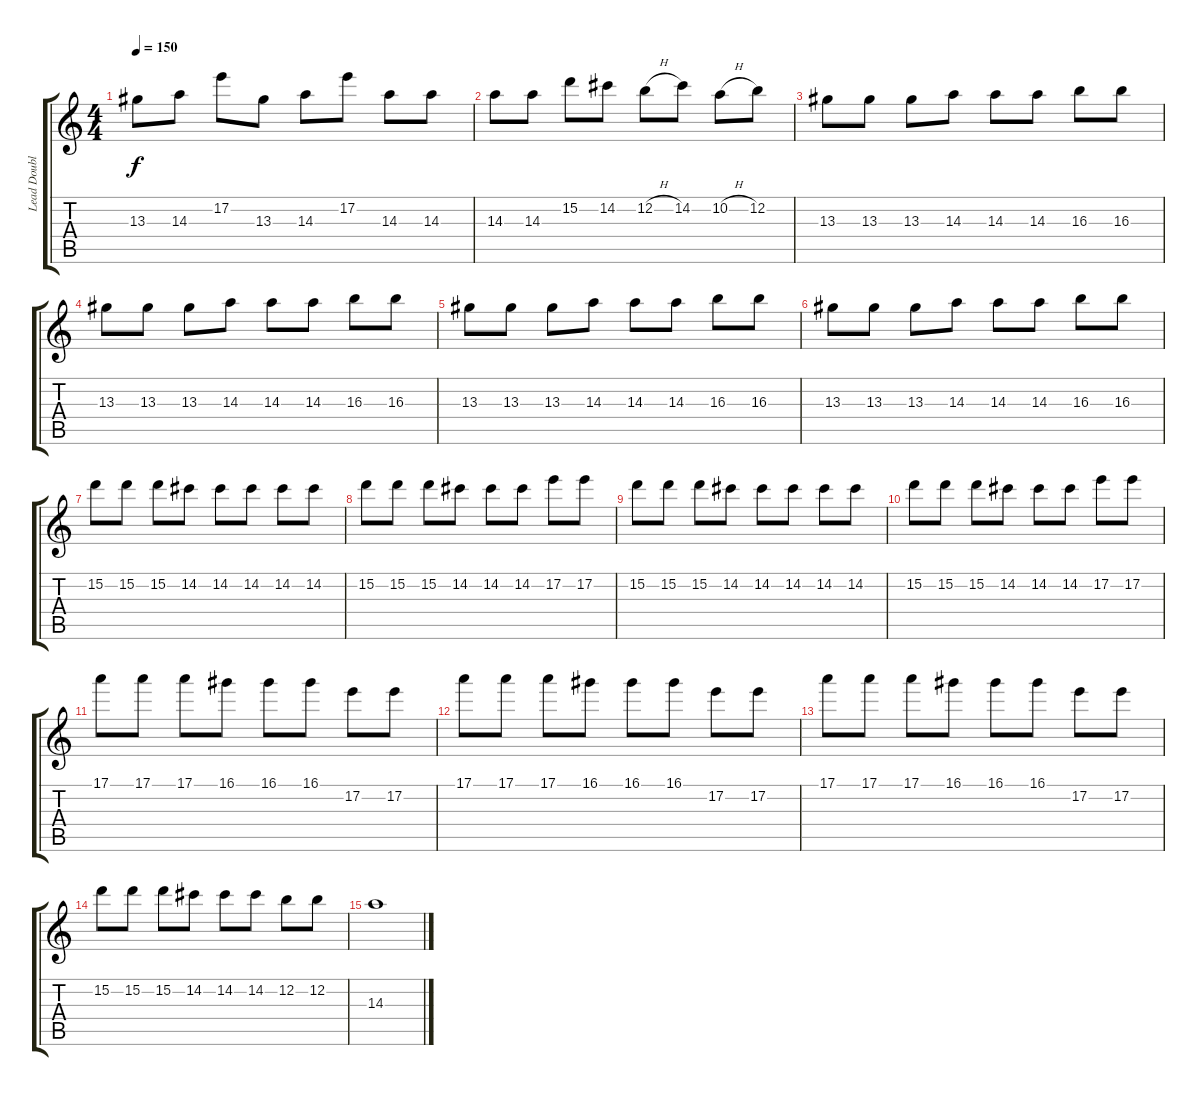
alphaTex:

\track ("Lead Double" "Lead Doubl") {instrument overdrivenguitar}
\staff {score tabs}
\tuning (E4 B3 G3 D3 A2 D2) {hide}
\ts (4 4)
\tempo 150
\clef g2
\ks c
13.3.8{dy f} 14.3.8 17.2.8 13.3.8 14.3.8 17.2.8 14.3.8 14.3.8 |
14.3.8 14.3.8 15.2.8 14.2.8 12.2{h}.8 14.2.8 10.2{h}.8 12.2.8 |
13.3.8 13.3.8 13.3.8 14.3.8 14.3.8 14.3.8 16.3.8 16.3.8 |
13.3.8 13.3.8 13.3.8 14.3.8 14.3.8 14.3.8 16.3.8 16.3.8 |
13.3.8 13.3.8 13.3.8 14.3.8 14.3.8 14.3.8 16.3.8 16.3.8 |
13.3.8 13.3.8 13.3.8 14.3.8 14.3.8 14.3.8 16.3.8 16.3.8 |
15.2.8 15.2.8 15.2.8 14.2.8 14.2.8 14.2.8 14.2.8 14.2.8 |
15.2.8 15.2.8 15.2.8 14.2.8 14.2.8 14.2.8 17.2.8 17.2.8 |
15.2.8 15.2.8 15.2.8 14.2.8 14.2.8 14.2.8 14.2.8 14.2.8 |
15.2.8 15.2.8 15.2.8 14.2.8 14.2.8 14.2.8 17.2.8 17.2.8 |
17.1.8 17.1.8 17.1.8 16.1.8 16.1.8 16.1.8 17.2.8 17.2.8 |
17.1.8 17.1.8 17.1.8 16.1.8 16.1.8 16.1.8 17.2.8 17.2.8 |
17.1.8 17.1.8 17.1.8 16.1.8 16.1.8 16.1.8 17.2.8 17.2.8 |
15.2.8 15.2.8 15.2.8 14.2.8 14.2.8 14.2.8 12.2.8 12.2.8 |
14.3.1
